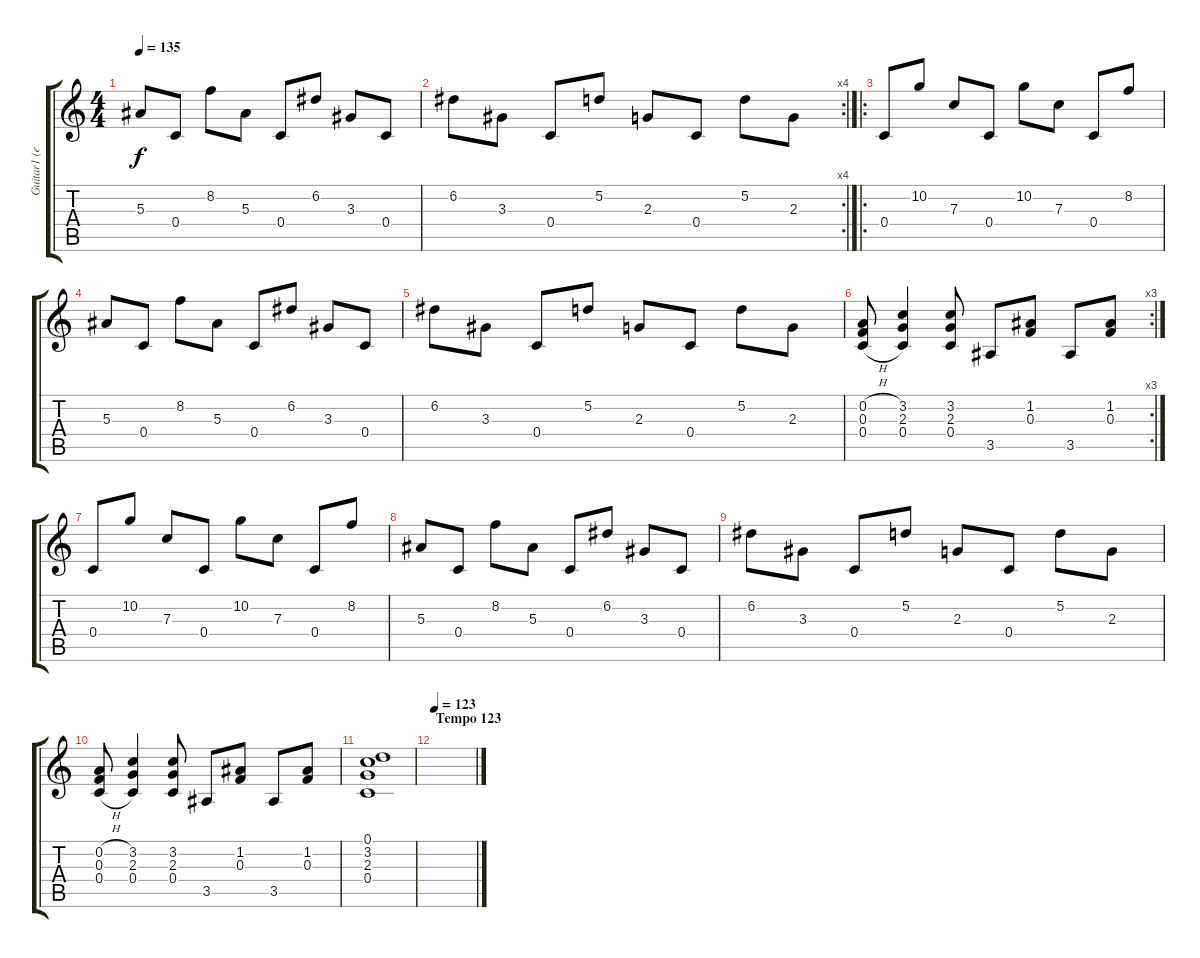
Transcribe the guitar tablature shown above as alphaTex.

\track ("Guitar1 (esa)" "Guitar1 (e") {instrument acousticguitarsteel}
\staff {score tabs}
\tuning (D4 A3 F3 C3 G2 D2) {hide}
\ts (4 4)
\tempo 135
\clef g2
\ks c
5.3.8{dy f} 0.4.8 8.2.8 5.3.8 0.4.8 6.2.8 3.3.8 0.4.8 |
\rc 4
6.2.8 3.3.8 0.4.8 5.2.8 2.3.8 0.4.8 5.2.8 2.3.8 |
\ro
0.4.8 10.2.8 7.3.8 0.4.8 10.2.8 7.3.8 0.4.8 8.2.8 |
5.3.8 0.4.8 8.2.8 5.3.8 0.4.8 6.2.8 3.3.8 0.4.8 |
6.2.8 3.3.8 0.4.8 5.2.8 2.3.8 0.4.8 5.2.8 2.3.8 |
\rc 3
(0.2{h} 0.3{h} 0.4{h}).8 (3.2 2.3 0.4).4 (3.2 2.3 0.4).8 3.5.8 (1.2 0.3).8 3.5.8 (1.2 0.3).8 |
0.4.8 10.2.8 7.3.8 0.4.8 10.2.8 7.3.8 0.4.8 8.2.8 |
5.3.8 0.4.8 8.2.8 5.3.8 0.4.8 6.2.8 3.3.8 0.4.8 |
6.2.8 3.3.8 0.4.8 5.2.8 2.3.8 0.4.8 5.2.8 2.3.8 |
(0.2{h} 0.3{h} 0.4{h}).8 (3.2 2.3 0.4).4 (3.2 2.3 0.4).8 3.5.8 (1.2 0.3).8 3.5.8 (1.2 0.3).8 |
(0.1 3.2 2.3 0.4).1 |
\section ("" "Tempo 123")
\tempo 123
